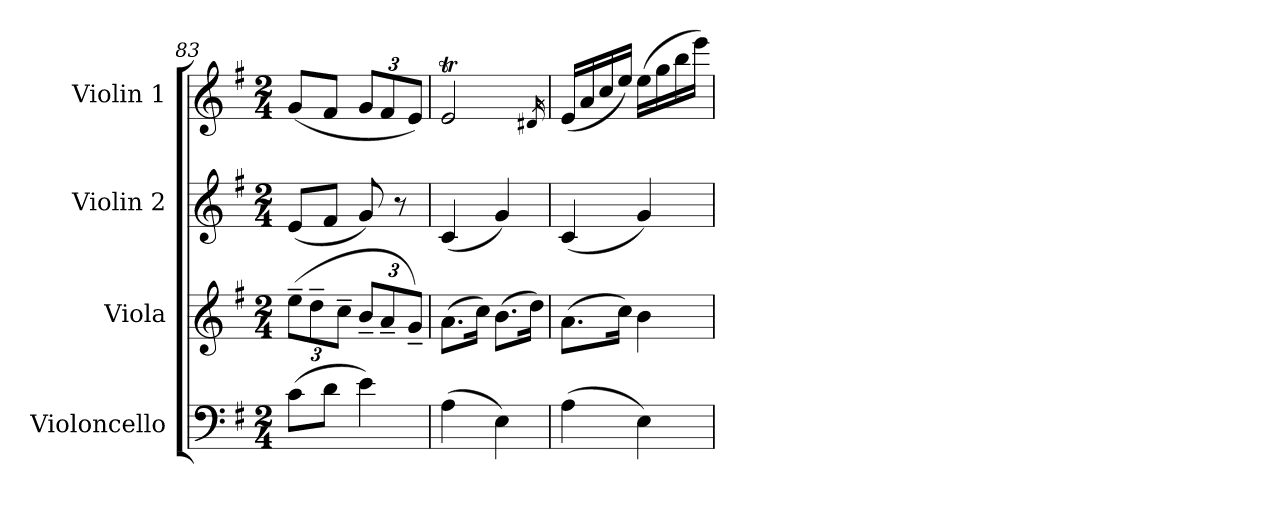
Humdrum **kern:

**kern	**kern	**kern	**kern
*part4	*part3	*part2	*part1
*staff4	*staff3	*staff2	*staff1
*I"Violoncello	*I"Viola	*I"Violin 2	*I"Violin 1
*I'Vc	*I'Vla	*I'Vln	*I'Vln
*clefF4	*clefG2	*clefG2	*clefG2
*k[f#]	*k[f#]	*k[f#]	*k[f#]
*M2/4	*M2/4	*M2/4	*M2/4
*	*Xbrackettup	*	*
=83	=83	=83	=83
(8c\L	(12ee~\L	(8e/L	(8g/L
.	12dd~\	.	.
8d\J	.	8f#/J	8f#/J
.	12cc~\J	.	.
*	*brackettup	*	*Xbrackettup
4e\)	12b~/L	8g/)	12g/L
.	12a~/	.	12f#/
.	.	8r	.
.	12g~/J)	.	12e/J)
=84	=84	=84	=84
(4A\	(8.a\L	(4c/	2eT/
.	16cc\Jk)	.	.
4E\)	(8.b\L	4g/)	.
.	16dd\Jk)	.	.
.	.	.	16qd#X/
=85	=85	=85	=85
(4A\	(8.a\L	(4c/	(16e/LL
.	.	.	16a/
.	.	.	16cc/
.	16cc\Jk)	.	16ee/JJ)
4E\)	4b\	4g/)	(16ee\LL
.	.	.	16gg\
.	.	.	16bb\
.	.	.	16eee\JJ)
=	=	=	=
*-	*-	*-	*-
